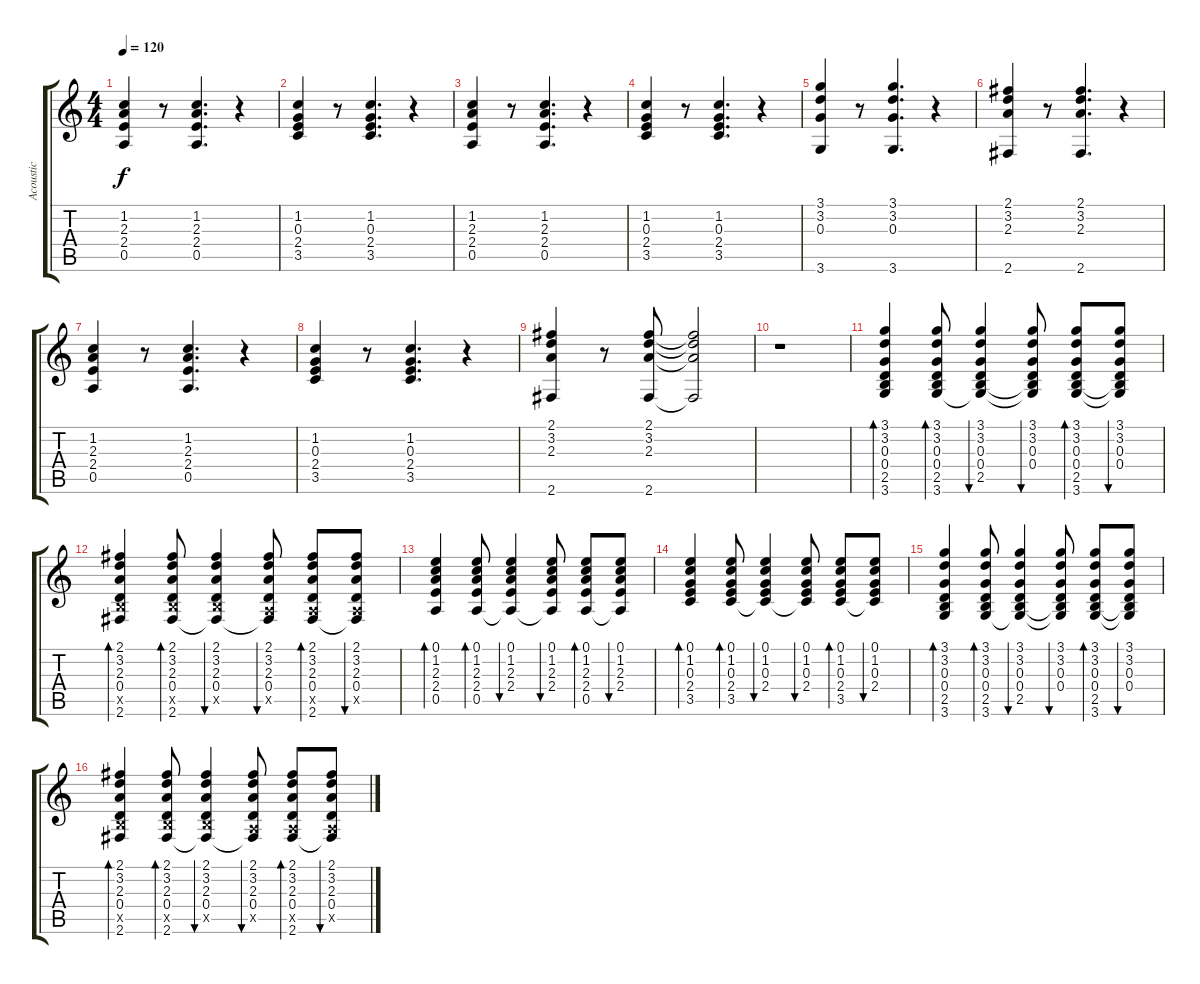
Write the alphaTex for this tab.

\track ("Acoustic" "Acoustic") {instrument acousticguitarsteel}
\staff {score tabs}
\tuning (E4 B3 G3 D3 A2 E2) {hide}
\ts (4 4)
\tempo 120
\clef g2
\ks c
(1.2 2.3 2.4 0.5).4{dy f} r.8 (1.2 2.3 2.4 0.5).4{d} r.4 |
(1.2 0.3 2.4 3.5).4 r.8 (1.2 0.3 2.4 3.5).4{d} r.4 |
(1.2 2.3 2.4 0.5).4 r.8 (1.2 2.3 2.4 0.5).4{d} r.4 |
(1.2 0.3 2.4 3.5).4 r.8 (1.2 0.3 2.4 3.5).4{d} r.4 |
(3.1 3.2 0.3 3.6).4 r.8 (3.1 3.2 0.3 3.6).4{d} r.4 |
(2.1 3.2 2.3 2.6).4 r.8 (2.1 3.2 2.3 2.6).4{d} r.4 |
(1.2 2.3 2.4 0.5).4 r.8 (1.2 2.3 2.4 0.5).4{d} r.4 |
(1.2 0.3 2.4 3.5).4 r.8 (1.2 0.3 2.4 3.5).4{d} r.4 |
(2.1 3.2 2.3 2.6).4 r.8 (2.1 3.2 2.3 2.6).8 (2.1{t} 3.2{t} 2.3{t} 2.6{t}).2 |
r.1 |
(3.1 3.2 0.3 0.4 2.5 3.6).4{bd 30} (3.1 3.2 0.3 0.4 2.5 3.6).8{bd 30} (3.1 3.2 0.3 0.4 2.5 3.6{t}).4{bu 30} (3.1 3.2 0.3 0.4 2.5{t} 3.6{t}).8{bu 30} (3.1 3.2 0.3 0.4 2.5 3.6).8{bd 30} (3.1 3.2 0.3 0.4 2.5{t} 3.6{t}).8{bu 30} |
(2.1 3.2 2.3 0.4 2.5{x} 2.6).4{bd 30} (2.1 3.2 2.3 0.4 2.5{x} 2.6).8{bd 30} (2.1 3.2 2.3 0.4 2.5{x} 2.6{t}).4{bu 30} (2.1 3.2 2.3 0.4 0.5{x} 2.6{t}).8{bu 30} (2.1 3.2 2.3 0.4 0.5{x} 2.6).8{bd 30} (2.1 3.2 2.3 0.4 0.5{x} 2.6{t}).8{bu 30} |
(0.1 1.2 2.3 2.4 0.5).4{bd 30} (0.1 1.2 2.3 2.4 0.5).8{bd 30} (0.1 1.2 2.3 2.4 0.5{t}).4{bu 30} (0.1 1.2 2.3 2.4 0.5{t}).8{bu 30} (0.1 1.2 2.3 2.4 0.5).8{bd 30} (0.1 1.2 2.3 2.4 0.5{t}).8{bu 30} |
(0.1 1.2 0.3 2.4 3.5).4{bd 30} (0.1 1.2 0.3 2.4 3.5).8{bd 30} (0.1 1.2 0.3 2.4 3.5{t}).4{bu 30} (0.1 1.2 0.3 2.4 3.5{t}).8{bu 30} (0.1 1.2 0.3 2.4 3.5).8{bd 30} (0.1 1.2 0.3 2.4 3.5{t}).8{bu 30} |
(3.1 3.2 0.3 0.4 2.5 3.6).4{bd 30} (3.1 3.2 0.3 0.4 2.5 3.6).8{bd 30} (3.1 3.2 0.3 0.4 2.5 3.6{t}).4{bu 30} (3.1 3.2 0.3 0.4 2.5{t} 3.6{t}).8{bu 30} (3.1 3.2 0.3 0.4 2.5 3.6).8{bd 30} (3.1 3.2 0.3 0.4 2.5{t} 3.6{t}).8{bu 30} |
(2.1 3.2 2.3 0.4 2.5{x} 2.6).4{bd 30} (2.1 3.2 2.3 0.4 2.5{x} 2.6).8{bd 30} (2.1 3.2 2.3 0.4 2.5{x} 2.6{t}).4{bu 30} (2.1 3.2 2.3 0.4 0.5{x} 2.6{t}).8{bu 30} (2.1 3.2 2.3 0.4 0.5{x} 2.6).8{bd 30} (2.1 3.2 2.3 0.4 0.5{x} 2.6{t}).8{bu 30}
